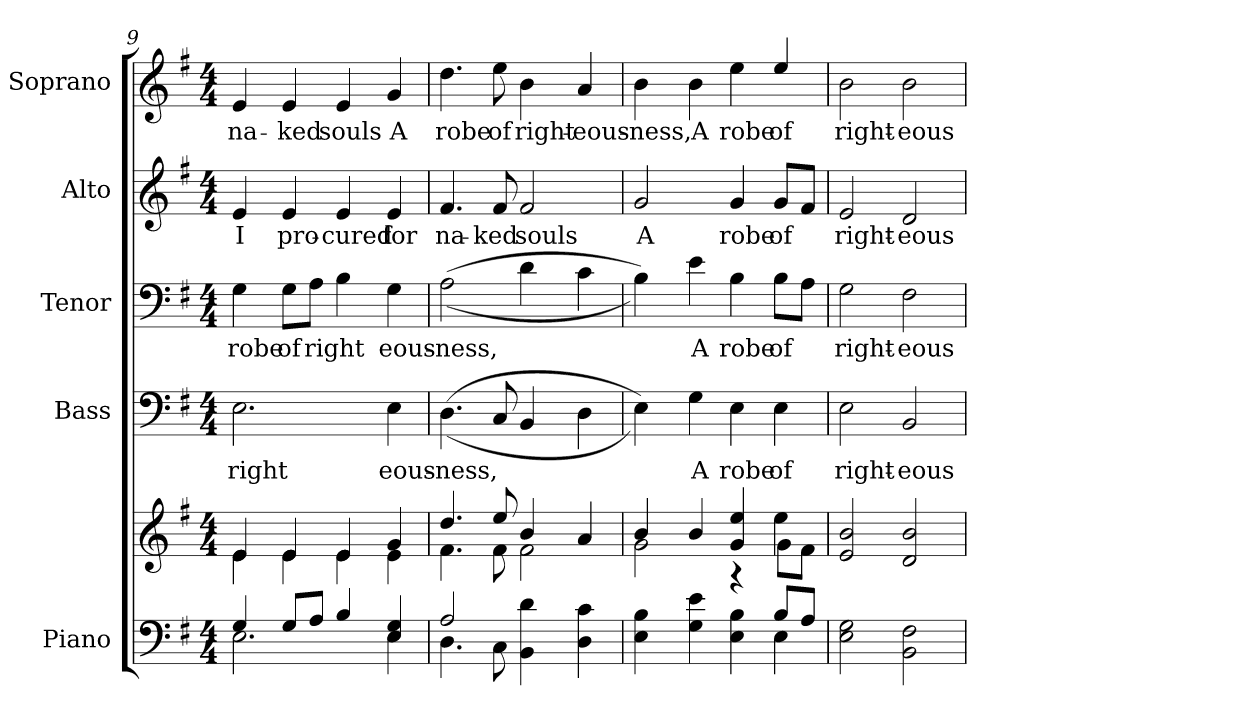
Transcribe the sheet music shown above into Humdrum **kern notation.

**kern	**kern	**kern	**text	**kern	**text	**kern	**text	**kern	**text
*part5	*part5	*part4	*part4	*part3	*part3	*part2	*part2	*part1	*part1
*staff6	*staff5	*staff4	*staff4	*staff3	*staff3	*staff2	*staff2	*staff1	*staff1
*I"Piano	*	*I"Bass	*	*I"Tenor	*	*I"Alto	*	*I"Soprano	*
*I'Pno.	*	*I'B.	*	*I'T.	*	*I'A.	*	*I'S.	*
!!LO:PB:g=z
*clefF4	*clefG2	*clefF4	*	*clefF4	*	*clefG2	*	*clefG2	*
*k[f#]	*k[f#]	*k[f#]	*	*k[f#]	*	*k[f#]	*	*k[f#]	*
*G:	*G:	*G:	*	*G:	*	*G:	*	*G:	*
*M4/4	*M4/4	*M4/4	*	*M4/4	*	*M4/4	*	*M4/4	*
=9	=9	=9	=9	=9	=9	=9	=9	=9	=9
*^	*^	*	*	*	*	*	*	*	*
!	!	!	!	!	!LO:LY:b:color=#000000	!	!	!	!	!	!
!	!	!	!	!	!	!	!LO:LY:b:color=#000000	!	!	!	!
!	!	!	!	!	!	!	!	!	!LO:LY:b:color=#000000	!	!
!	!	!	!	!	!	!	!	!	!	!	!LO:LY:b:color=#000000
4Gi/	2.Ei\	4ei/	4ei\	2.Ei\	right	4Gi\	robe	4ei/	I	4ei/	na-
!	!	!	!	!	!	!	!LO:LY:b:color=#000000	!	!	!	!
!	!	!	!	!	!	!	!	!	!LO:LY:b:color=#000000	!	!
!	!	!	!	!	!	!	!	!	!	!	!LO:LY:b:color=#000000
8Gi/L	.	4ei/	4ei\	.	.	8Gi\L	of	4ei/	pro-	4ei/	-ked
!	!	!	!	!	!	!	!LO:LY:b:color=#000000	!	!	!	!
8Ai/J	.	.	.	.	.	8Ai\J	right	.	.	.	.
!	!	!	!	!	!	!	!	!	!LO:LY:b:color=#000000	!	!
!	!	!	!	!	!	!	!	!	!	!	!LO:LY:b:color=#000000
4Bi/	.	4ei/	4ei\	.	.	4Bi\	.	4ei/	-cured	4ei/	souls
!	!	!	!	!	!LO:LY:b:color=#000000	!	!	!	!	!	!
!	!	!	!	!	!	!	!LO:LY:b:color=#000000	!	!	!	!
!	!	!	!	!	!	!	!	!	!LO:LY:b:color=#000000	!	!
!	!	!	!	!	!	!	!	!	!	!	!LO:LY:b:color=#000000
4Ei/ 4Gi	4Ei\	4gi/	4ei\	4Ei\	eous-	4Gi\	eous-	4ei/	for	4gi/	A
=10	=10	=10	=10	=10	=10	=10	=10	=10	=10	=10	=10
!	!	!	!	!	!LO:LY:b:color=#000000	!	!	!	!	!	!
!	!	!	!	!	!	!	!LO:LY:b:color=#000000	!	!	!	!
!	!	!	!	!	!	!	!	!	!LO:LY:b:color=#000000	!	!
!	!	!	!	!	!	!	!	!	!	!	!LO:LY:b:color=#000000
2Ai/	4.Di\	4.ddi/	4.f#i\	((4.Di\	-ness,	((2Ai\	-ness,	4.f#i/	na-	4.ddi\	robe
!	!	!	!	!	!	!	!	!	!LO:LY:b:color=#000000	!	!
!	!	!	!	!	!	!	!	!	!	!	!LO:LY:b:color=#000000
.	8Ci\	8eei/	8f#i\	8Ci/	.	.	.	8f#i/	-ked	8eei\	of
!	!	!	!	!	!	!	!	!	!LO:LY:b:color=#000000	!	!
!	!	!	!	!	!	!	!	!	!	!	!LO:LY:b:color=#000000
4BBi\ 4di	2ryy	4bi/	2f#i\	4BBi/	.	4di\	.	2f#i/	souls	4bi\	right-
!	!	!	!	!	!	!	!	!	!	!	!LO:LY:b:color=#000000
4Di\ 4ci	.	4ai/	.	4Di\	.	4ci\	.	.	.	4ai/	-eous-
=11	=11	=11	=11	=11	=11	=11	=11	=11	=11	=11	=11
!	!	!	!	!	!	!	!	!	!LO:LY:b:color=#000000	!	!
!	!	!	!	!	!	!	!	!	!	!	!LO:LY:b:color=#000000
4Ei\ 4Bi	2ryy	4bi/	2gi\	4Ei\))	.	4Bi\))	.	2gi/	A	4bi\	-ness,
!	!	!	!	!	!LO:LY:b:color=#000000	!	!	!	!	!	!
!	!	!	!	!	!	!	!LO:LY:b:color=#000000	!	!	!	!
!	!	!	!	!	!	!	!	!	!	!	!LO:LY:b:color=#000000
4Gi\ 4ei	.	4bi/	.	4Gi\	A	4ei\	A	.	.	4bi\	A
!	!	!	!	!	!LO:LY:b:color=#000000	!	!	!	!	!	!
!	!	!	!	!	!	!	!LO:LY:b:color=#000000	!	!	!	!
!	!	!	!	!	!	!	!	!	!LO:LY:b:color=#000000	!	!
!	!	!	!	!	!	!	!	!	!	!	!LO:LY:b:color=#000000
4Ei\ 4Bi	4ryy	4gi/ 4eei	4r	4Ei\	robe	4Bi\	robe	4gi/	robe	4eei\	robe
!	!	!	!	!	!LO:LY:b:color=#000000	!	!	!	!	!	!
!	!	!	!	!	!	!	!LO:LY:b:color=#000000	!	!	!	!
!	!	!	!	!	!	!	!	!	!LO:LY:b:color=#000000	!	!
!	!	!	!	!	!	!	!	!	!	!	!LO:LY:b:color=#000000
8Bi/L	4Ei\	4eei\	8gi\L	4Ei\	of	8Bi\L	of	8gi/L	of	4eei/	of
8Ai/J	.	.	8f#i\J	.	.	8Ai\J	.	8f#i/J	.	.	.
*v	*v	*	*	*	*	*	*	*	*	*	*
*	*v	*v	*	*	*	*	*	*	*	*
=12	=12	=12	=12	=12	=12	=12	=12	=12	=12
*	*^	*	*	*	*	*	*	*	*
!	!	!	!	!LO:LY:b:color=#000000	!	!	!	!	!	!
*	*v	*v	*	*	*	*	*	*	*	*
*	*^	*	*	*	*	*	*	*	*
!	!	!	!	!	!	!LO:LY:b:color=#000000	!	!	!	!
*	*v	*v	*	*	*	*	*	*	*	*
*	*^	*	*	*	*	*	*	*	*
!	!	!	!	!	!	!	!	!LO:LY:b:color=#000000	!	!
*	*v	*v	*	*	*	*	*	*	*	*
*	*^	*	*	*	*	*	*	*	*
!	!	!	!	!	!	!	!	!	!	!LO:LY:b:color=#000000
*	*v	*v	*	*	*	*	*	*	*	*
2Ei\ 2Gi	2ei/ 2bi	2Ei\	right-	2Gi\	right-	2ei/	right-	2bi\	right-
!	!	!	!LO:LY:b:color=#000000	!	!	!	!	!	!
!	!	!	!	!	!LO:LY:b:color=#000000	!	!	!	!
!	!	!	!	!	!	!	!LO:LY:b:color=#000000	!	!
!	!	!	!	!	!	!	!	!	!LO:LY:b:color=#000000
2BBi\ 2F#i	2di/ 2bi	2BBi/	-eous-	2F#i\	-eous-	2di/	-eous-	2bi\	-eous-
=	=	=	=	=	=	=	=	=	=
*-	*-	*-	*-	*-	*-	*-	*-	*-	*-
